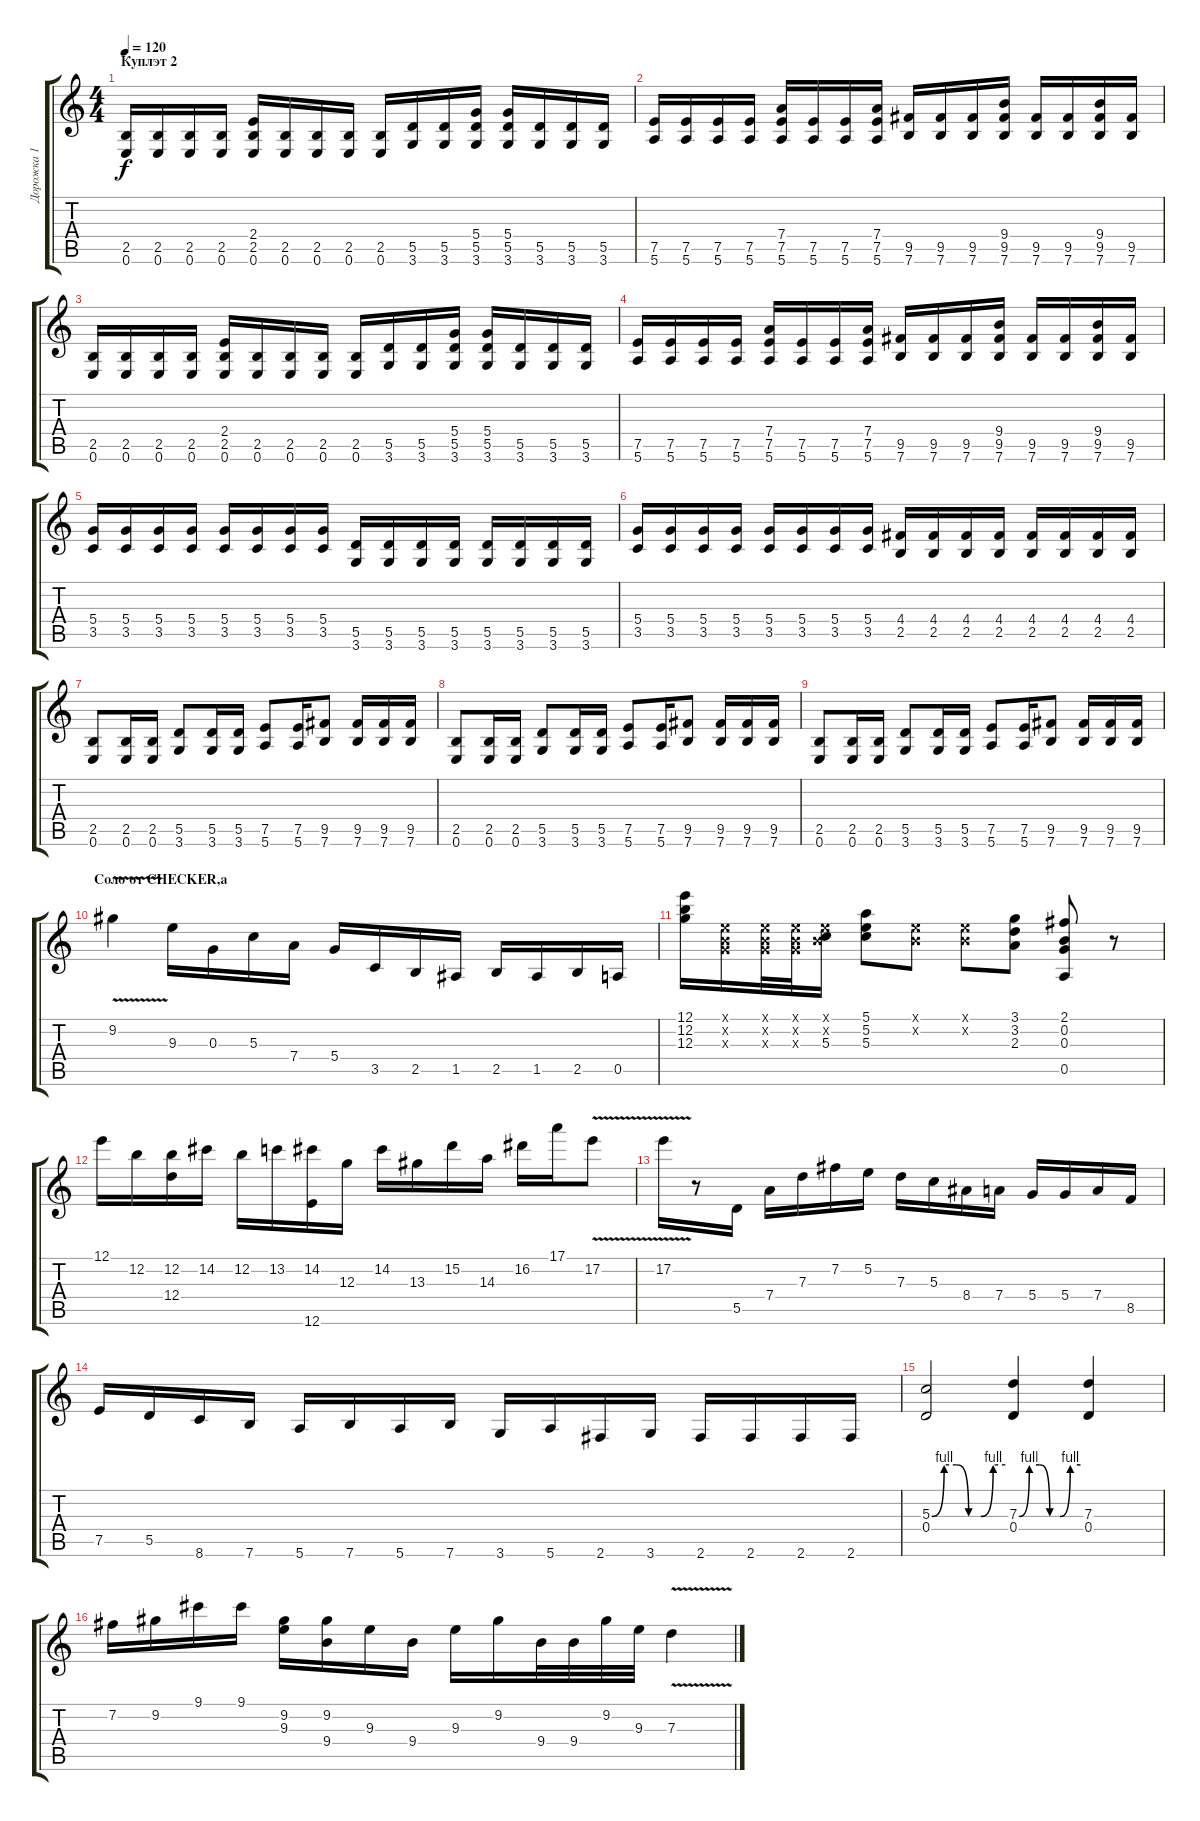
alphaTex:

\track ("Дорожка 1" "Дорожка 1") {instrument distortionguitar}
\staff {score tabs}
\tuning (E4 B3 G3 D3 A2 E2) {hide}
\ts (4 4)
\section ("" "Куплэт 2")
\tempo 120
\clef g2
\ks c
(2.5 0.6).16{dy f} (2.5 0.6).16 (2.5 0.6).16 (2.5 0.6).16 (2.4 2.5 0.6).16 (2.5 0.6).16 (2.5 0.6).16 (2.5 0.6).16 (2.5 0.6).16 (5.5 3.6).16 (5.5 3.6).16 (5.4 5.5 3.6).16 (5.4 5.5 3.6).16 (5.5 3.6).16 (5.5 3.6).16 (5.5 3.6).16 |
(7.5 5.6).16 (7.5 5.6).16 (7.5 5.6).16 (7.5 5.6).16 (7.4 7.5 5.6).16 (7.5 5.6).16 (7.5 5.6).16 (7.4 7.5 5.6).16 (9.5 7.6).16 (9.5 7.6).16 (9.5 7.6).16 (9.4 9.5 7.6).16 (9.5 7.6).16 (9.5 7.6).16 (9.4 9.5 7.6).16 (9.5 7.6).16 |
(2.5 0.6).16 (2.5 0.6).16 (2.5 0.6).16 (2.5 0.6).16 (2.4 2.5 0.6).16 (2.5 0.6).16 (2.5 0.6).16 (2.5 0.6).16 (2.5 0.6).16 (5.5 3.6).16 (5.5 3.6).16 (5.4 5.5 3.6).16 (5.4 5.5 3.6).16 (5.5 3.6).16 (5.5 3.6).16 (5.5 3.6).16 |
(7.5 5.6).16 (7.5 5.6).16 (7.5 5.6).16 (7.5 5.6).16 (7.4 7.5 5.6).16 (7.5 5.6).16 (7.5 5.6).16 (7.4 7.5 5.6).16 (9.5 7.6).16 (9.5 7.6).16 (9.5 7.6).16 (9.4 9.5 7.6).16 (9.5 7.6).16 (9.5 7.6).16 (9.4 9.5 7.6).16 (9.5 7.6).16 |
(5.4 3.5).16 (5.4 3.5).16 (5.4 3.5).16 (5.4 3.5).16 (5.4 3.5).16 (5.4 3.5).16 (5.4 3.5).16 (5.4 3.5).16 (5.5 3.6).16 (5.5 3.6).16 (5.5 3.6).16 (5.5 3.6).16 (5.5 3.6).16 (5.5 3.6).16 (5.5 3.6).16 (5.5 3.6).16 |
(5.4 3.5).16 (5.4 3.5).16 (5.4 3.5).16 (5.4 3.5).16 (5.4 3.5).16 (5.4 3.5).16 (5.4 3.5).16 (5.4 3.5).16 (4.4 2.5).16 (4.4 2.5).16 (4.4 2.5).16 (4.4 2.5).16 (4.4 2.5).16 (4.4 2.5).16 (4.4 2.5).16 (4.4 2.5).16 |
(2.5 0.6).8 (2.5 0.6).16 (2.5 0.6).16 (5.5 3.6).8 (5.5 3.6).16 (5.5 3.6).16 (7.5 5.6).8 (7.5 5.6).16 (9.5 7.6).8 (9.5 7.6).16 (9.5 7.6).16 (9.5 7.6).16 |
(2.5 0.6).8 (2.5 0.6).16 (2.5 0.6).16 (5.5 3.6).8 (5.5 3.6).16 (5.5 3.6).16 (7.5 5.6).8 (7.5 5.6).16 (9.5 7.6).8 (9.5 7.6).16 (9.5 7.6).16 (9.5 7.6).16 |
(2.5 0.6).8 (2.5 0.6).16 (2.5 0.6).16 (5.5 3.6).8 (5.5 3.6).16 (5.5 3.6).16 (7.5 5.6).8 (7.5 5.6).16 (9.5 7.6).8 (9.5 7.6).16 (9.5 7.6).16 (9.5 7.6).16 |
\section ("" "Соло от CHECKER,а")
9.2{v}.4 9.3.16 0.3.16 5.3.16 7.4.16 5.4.16 3.5.16 2.5.16 1.5.16 2.5.16 1.5.16 2.5.16 0.5.16 |
(12.1 12.2 12.3).16 (0.1{x} 0.2{x} 0.3{x}).16 (0.1{x} 0.2{x} 0.3{x}).32 (0.1{x} 0.2{x} 0.3{x}).32 (0.1{x} 0.2{x} 5.3).16 (5.1 5.2 5.3).8 (0.1{x} 0.2{x}).8 (0.1{x} 0.2{x}).8 (3.1 3.2 2.3).8 (2.1 0.2 0.3 0.5).8 r.8 |
12.1.16 12.2.16 (12.2 12.4).16 14.2.16 12.2.16 13.2.16 (14.2 12.6).16 12.3.16 14.2.16 13.3.16 15.2.16 14.3.16 16.2.16 17.1.16 17.2{v}.8 |
17.2{v}.16 r.8 5.5.16 7.4.16 7.3.16 7.2.16 5.2.16 7.3.16 5.3.16 8.4.16 7.4.16 5.4.16 5.4.16 7.4.16 8.5.16 |
7.5.16 5.5.16 8.6.16 7.6.16 5.6.16 7.6.16 5.6.16 7.6.16 3.6.16 5.6.16 2.6.16 3.6.16 2.6.16 2.6.16 2.6.16 2.6.16 |
(5.3{be (custom 0 0 10 4 20 4 30 0 40 0 50 4 60 4)} 0.4).2 (7.3{be (custom 0 0 10 4 20 4 30 0 40 0 50 4 60 4)} 0.4).4 (7.3 0.4).4 |
7.2.16 9.2.16 9.1.16 9.1.16 (9.2 9.3).16 (9.2 9.4).16 9.3.16 9.4.16 9.3.16 9.2.16 9.4.32 9.4.32 9.2.32 9.3.32 7.3{v}.4
